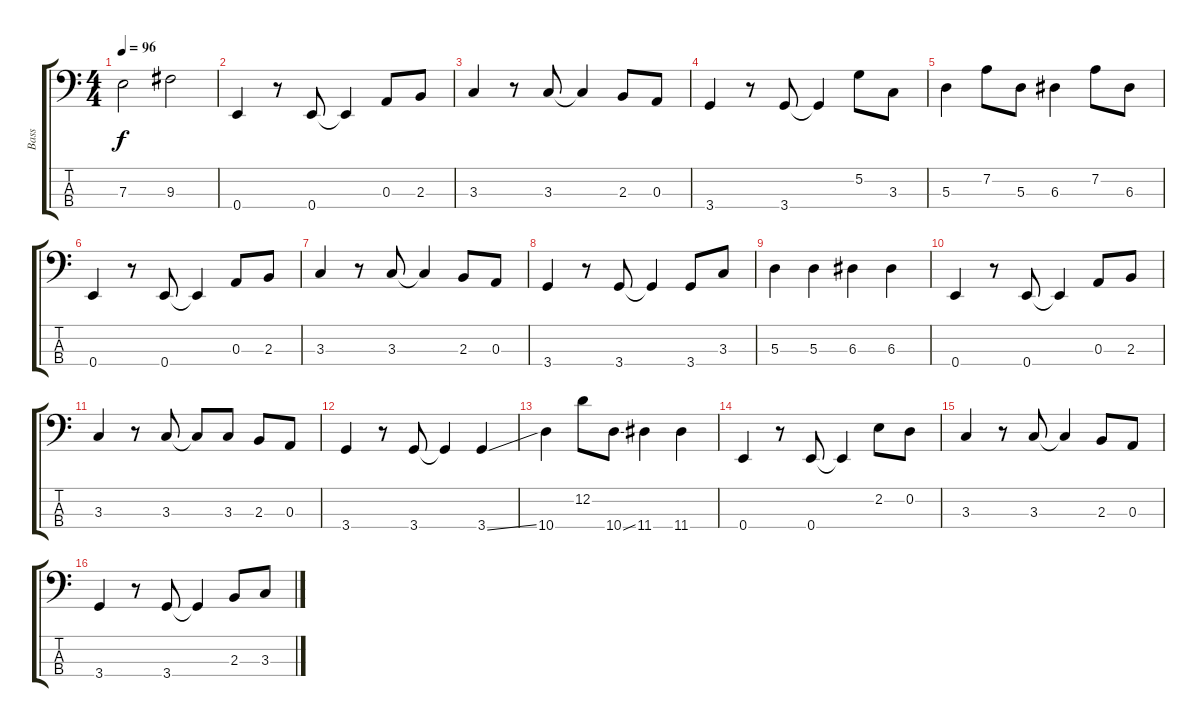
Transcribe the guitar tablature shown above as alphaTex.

\track ("Bass" "Bass") {instrument electricbasspick}
\staff {score tabs}
\tuning (G2 D2 A1 E1) {hide}
\ts (4 4)
\tempo 96
\clef f4
\ks c
7.3.2{dy f} 9.3.2 |
0.4.4 r.8 0.4.8 0.4{t}.4 0.3.8 2.3.8 |
3.3.4 r.8 3.3.8 3.3{t}.4 2.3.8 0.3.8 |
3.4.4 r.8 3.4.8 3.4{t}.4 5.2.8 3.3.8 |
5.3.4 7.2.8 5.3.8 6.3.4 7.2.8 6.3.8 |
0.4.4 r.8 0.4.8 0.4{t}.4 0.3.8 2.3.8 |
3.3.4 r.8 3.3.8 3.3{t}.4 2.3.8 0.3.8 |
3.4.4 r.8 3.4.8 3.4{t}.4 3.4.8 3.3.8 |
5.3.4 5.3.4 6.3.4 6.3.4 |
0.4.4 r.8 0.4.8 0.4{t}.4 0.3.8 2.3.8 |
3.3.4 r.8 3.3.8 3.3{t}.8 3.3.8 2.3.8 0.3.8 |
3.4.4 r.8 3.4.8 3.4{t}.4 3.4{ss}.4 |
10.4.4 12.2.8 10.4{ss}.8 11.4.4 11.4.4 |
0.4.4 r.8 0.4.8 0.4{t}.4 2.2.8 0.2.8 |
3.3.4 r.8 3.3.8 3.3{t}.4 2.3.8 0.3.8 |
3.4.4 r.8 3.4.8 3.4{t}.4 2.3.8 3.3.8
